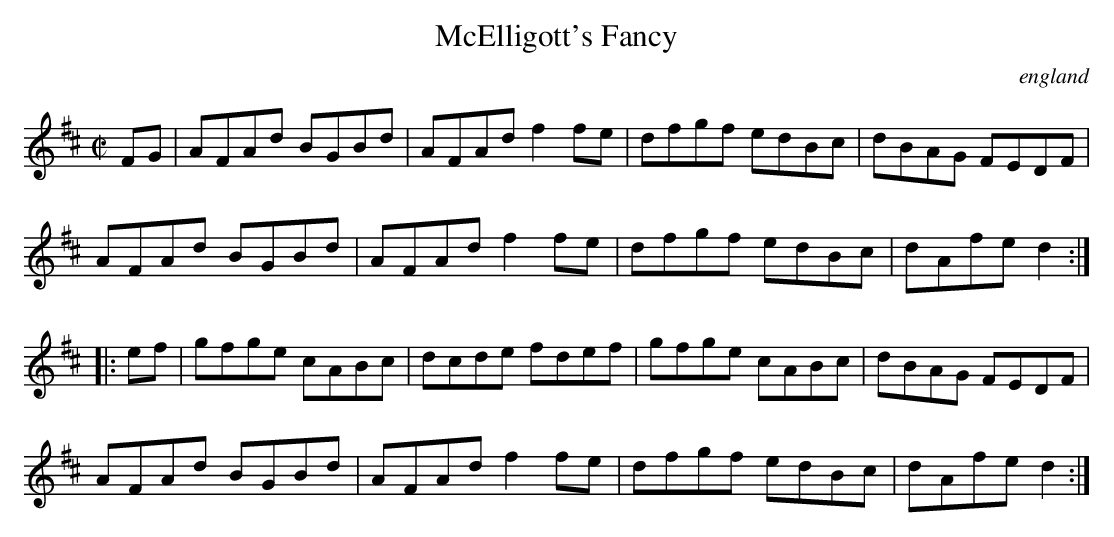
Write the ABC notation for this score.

X:1
T:McElligott's Fancy
O:england
M:C|
K:D
FG|AFAd BGBd|AFAd f2fe|dfgf edBc|dBAG FEDF|
AFAd BGBd|AFAd f2fe|dfgf edBc|dAfe d2:|
|:ef|gfge cABc|dcde fdef|gfge cABc|dBAG FEDF|
AFAd BGBd|AFAd f2fe|dfgf edBc|dAfe d2:|
